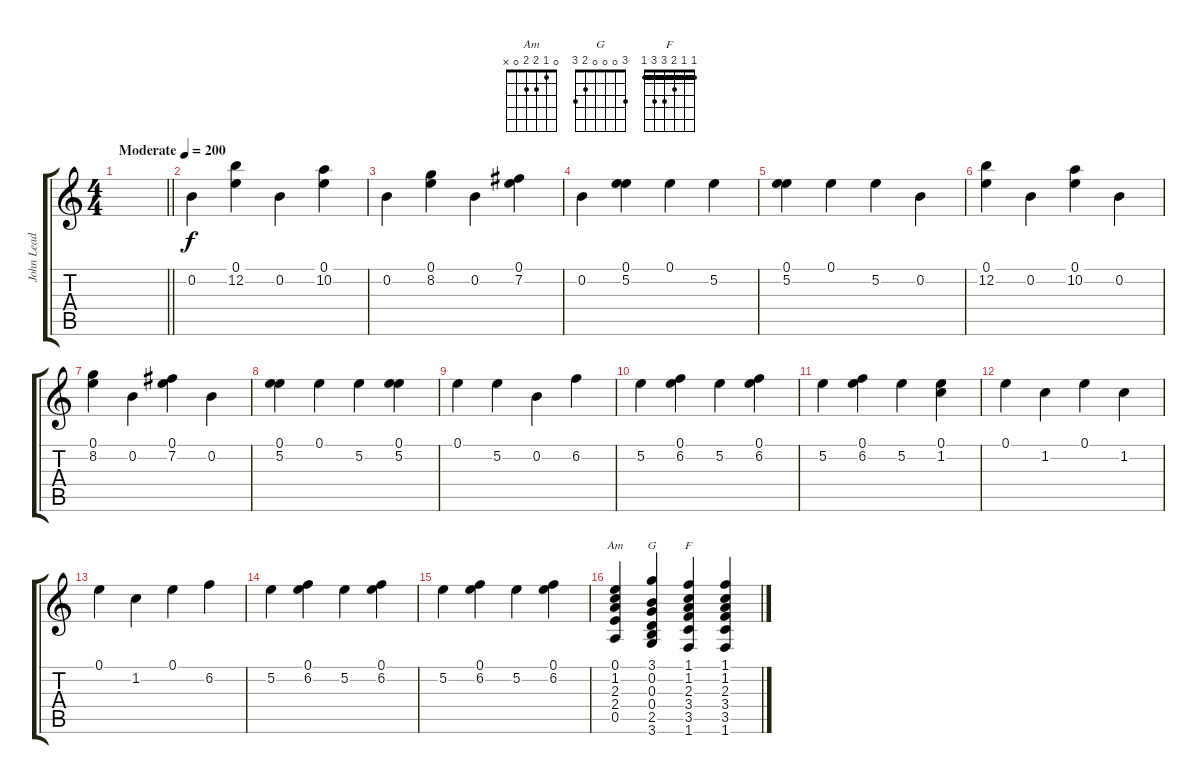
\track ("John Lead Guitar" "John Lead ") {instrument electricguitarclean}
\staff {score tabs}
\tuning (E4 B3 G3 D3 A2 E2) {hide}
\chord ("Am" 0 1 2 2 0 x)
\chord ("G" 3 0 0 0 2 3)
\chord ("F" 1 1 2 3 3 1) {barre 1}
\ts (4 4)
\tempo (200 "Moderate")
\clef g2
\barLineRight lightlight
\ks c
|
0.2.4 (0.1 12.2).4 0.2.4 (0.1 10.2).4 |
0.2.4 (0.1 8.2).4 0.2.4 (0.1 7.2).4 |
0.2.4 (0.1 5.2).4 0.1.4 5.2.4 |
(0.1 5.2).4 0.1.4 5.2.4 0.2.4 |
(0.1 12.2).4 0.2.4 (0.1 10.2).4 0.2.4 |
(0.1 8.2).4 0.2.4 (0.1 7.2).4 0.2.4 |
(0.1 5.2).4 0.1.4 5.2.4 (0.1 5.2).4 |
0.1.4 5.2.4 0.2.4 6.2.4 |
5.2.4 (0.1 6.2).4 5.2.4 (0.1 6.2).4 |
5.2.4 (0.1 6.2).4 5.2.4 (0.1 1.2).4 |
0.1.4 1.2.4 0.1.4 1.2.4 |
0.1.4 1.2.4 0.1.4 6.2.4 |
5.2.4 (0.1 6.2).4 5.2.4 (0.1 6.2).4 |
5.2.4 (0.1 6.2).4 5.2.4 (0.1 6.2).4 |
(0.1 1.2 2.3 2.4 0.5).4{ch "Am"} (3.1 0.2 0.3 0.4 2.5 3.6).4{ch "G"} (1.1 1.2 2.3 3.4 3.5 1.6).4{ch "F"} (1.1 1.2 2.3 3.4 3.5 1.6).4
